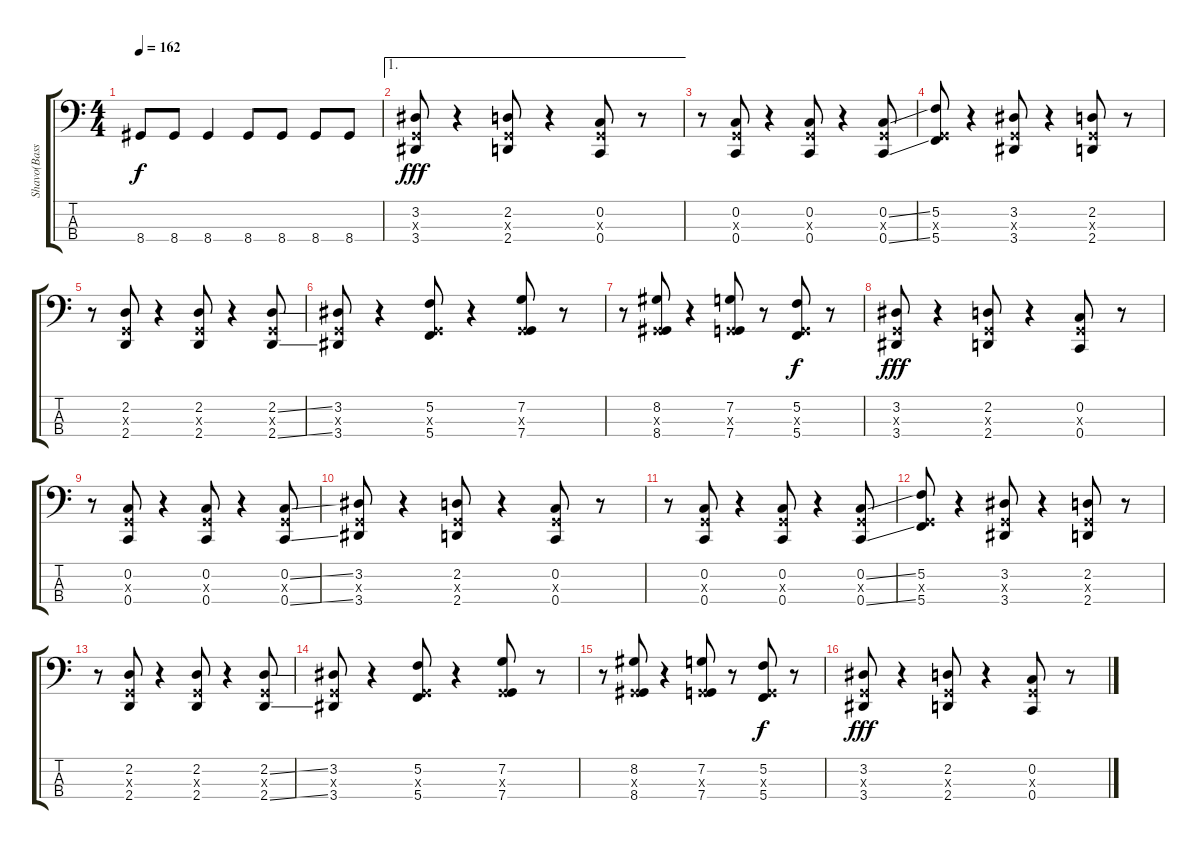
\track ("Shavo(Bass)" "Shavo(Bass") {instrument electricbasspick}
\staff {score tabs}
\tuning (F2 C2 G1 C1) {hide}
\ts (4 4)
\tempo 162
\clef f4
\ks c
8.4{t}.8{dy f} 8.4.8 8.4.4 8.4.8 8.4.8 8.4.8 8.4.8 |
\ae 1
(3.2 0.3{x} 3.4).8{dy fff} r.4 (2.2 0.3{x} 2.4).8 r.4 (0.2 0.3{x} 0.4).8 r.8 |
r.8 (0.2 0.3{x} 0.4).8 r.4 (0.2 0.3{x} 0.4).8 r.4 (0.2{ss} 0.3{x} 0.4{ss}).8 |
(5.2 0.3{x} 5.4).8 r.4 (3.2 0.3{x} 3.4).8 r.4 (2.2 0.3{x} 2.4).8 r.8 |
r.8 (2.2 0.3{x} 2.4).8 r.4 (2.2 0.3{x} 2.4).8 r.4 (2.2{ss} 0.3{x} 2.4{ss}).8 |
(3.2 0.3{x} 3.4).8 r.4 (5.2 0.3{x} 5.4).8 r.4 (7.2 0.3{x} 7.4).8 r.8 |
r.8 (8.2 0.3{x} 8.4).8 r.4 (7.2 0.3{x} 7.4).8 r.8 (5.2 0.3{x} 5.4).8{dy f} r.8 |
(3.2 0.3{x} 3.4).8{dy fff} r.4 (2.2 0.3{x} 2.4).8 r.4 (0.2 0.3{x} 0.4).8 r.8 |
r.8 (0.2 0.3{x} 0.4).8 r.4 (0.2 0.3{x} 0.4).8 r.4 (0.2{ss} 0.3{x} 0.4{ss}).8 |
(3.2 0.3{x} 3.4).8 r.4 (2.2 0.3{x} 2.4).8 r.4 (0.2 0.3{x} 0.4).8 r.8 |
r.8 (0.2 0.3{x} 0.4).8 r.4 (0.2 0.3{x} 0.4).8 r.4 (0.2{ss} 0.3{x} 0.4{ss}).8 |
(5.2 0.3{x} 5.4).8 r.4 (3.2 0.3{x} 3.4).8 r.4 (2.2 0.3{x} 2.4).8 r.8 |
r.8 (2.2 0.3{x} 2.4).8 r.4 (2.2 0.3{x} 2.4).8 r.4 (2.2{ss} 0.3{x} 2.4{ss}).8 |
(3.2 0.3{x} 3.4).8 r.4 (5.2 0.3{x} 5.4).8 r.4 (7.2 0.3{x} 7.4).8 r.8 |
r.8 (8.2 0.3{x} 8.4).8 r.4 (7.2 0.3{x} 7.4).8 r.8 (5.2 0.3{x} 5.4).8{dy f} r.8 |
(3.2 0.3{x} 3.4).8{dy fff} r.4 (2.2 0.3{x} 2.4).8 r.4 (0.2 0.3{x} 0.4).8 r.8
